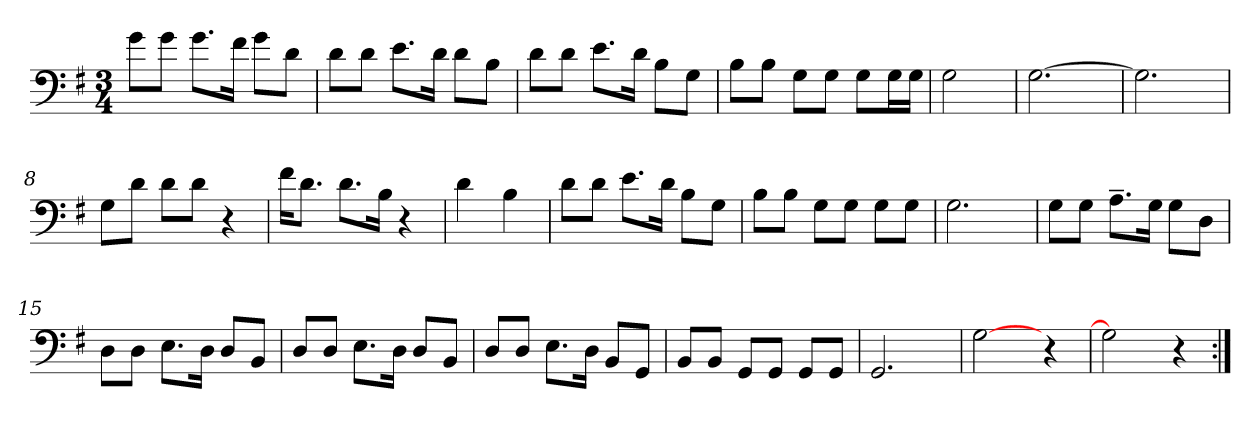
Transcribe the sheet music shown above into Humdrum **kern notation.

**kern
*part1
*staff1
*clefF4
*k[f#]
*G:
*M3/4
*MM88
=1
8g\L
8g\J
8.g\L
16f#\Jk
8g\L
8d\J
=2
8d\L
8d\J
8.e\L
16d\Jk
8d\L
8B\J
=3
8d\L
8d\J
8.e\L
16d\Jk
8B\L
8G\J
=4
8B\L
8B\J
8G\L
8G\J
8G\L
16G\L
16G\JJ
=5
2G\
=6
[2.G\
=7
2.G\]
=8
8G\L
8d\J
8d\L
8d\J
4r
!!LO:LB:g=z
=9
16f#\KL
8.d\J
8.d\L
16B\Jk
4r
=10
4d\
4B\
=11
8d\L
8d\J
8.e\L
16d\Jk
8B\L
8G\J
=12
8B\L
8B\J
8G\L
8G\J
8G\L
8G\J
=13
2.G\
=14
8G\L
8G\J
8.A~\L
16G\Jk
8G\L
8D\J
=15
8D\L
8D\J
8.E\L
16D\Jk
8D/L
8BB/J
=16
8D/L
8D/J
8.E\L
16D\Jk
8D/L
8BB/J
!!LO:LB:g=z
=17
8D/L
8D/J
8.E\L
16D\Jk
8BB/L
8GG/J
=18
8BB/L
8BB/J
8GG/L
8GG/J
8GG/L
8GG/J
=19
2.GG/
=20
[2G\
4r
=21
2G\]
4r
=:|!
*-
